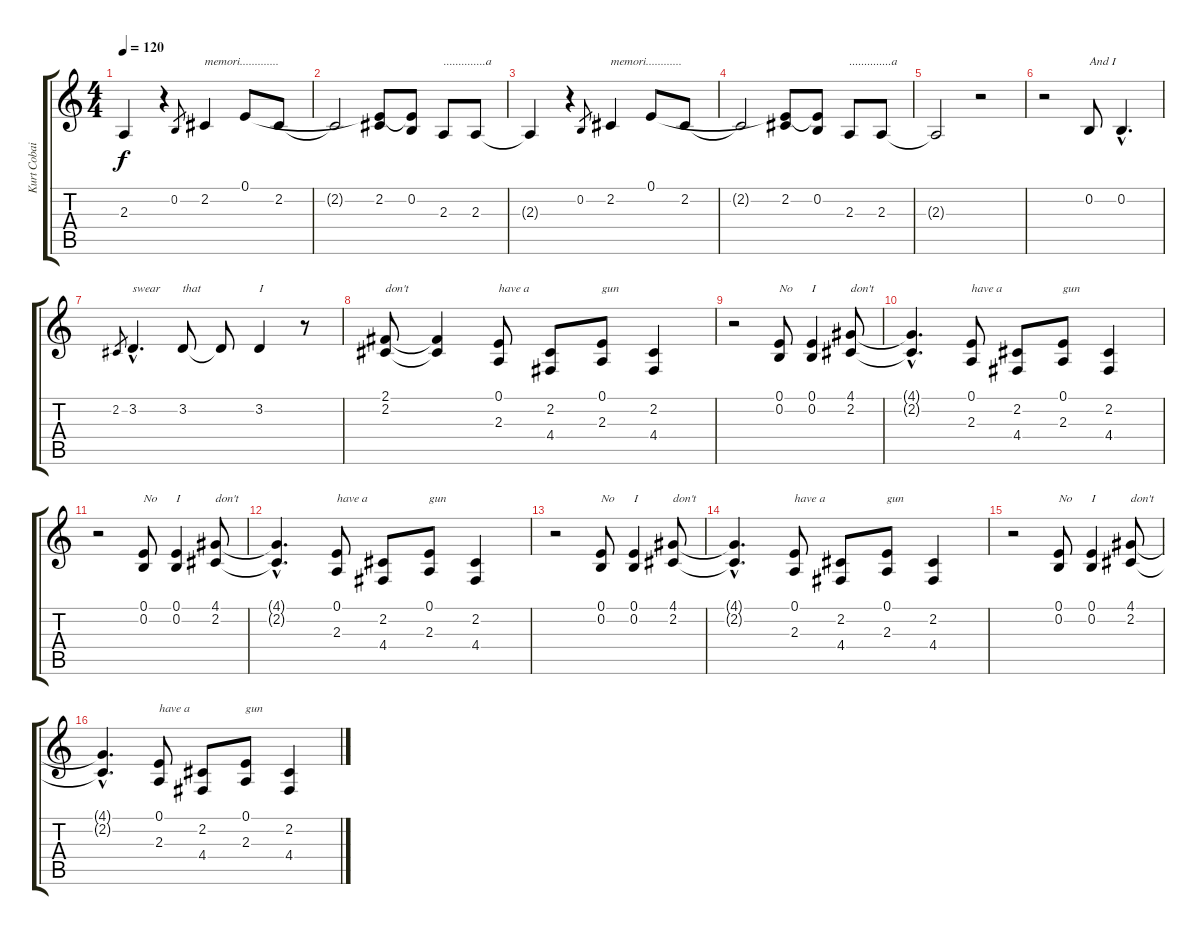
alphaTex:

\track ("Kurt Cobain : Voice" "Kurt Cobai") {instrument tenorsax}
\staff {score tabs}
\tuning (E4 B3 G3 D3 A2 E2) {hide}
\ts (4 4)
\tempo 120
\clef g2
\ks c
2.3{t}.4{dy f} r.4 0.2.8{gr} 2.2.4{txt "memori............."} 0.1.8 2.2.8 |
2.2{t}.2 (0.1{t} 2.2).8 (0.1{t} 0.2).8 2.3.8{txt "..............a"} 2.3.8 |
2.3{t}.4 r.4 0.2.8{gr} 2.2.4{txt "memori............"} 0.1.8 2.2.8 |
2.2{t}.2 (0.1{t} 2.2).8 (0.1{t} 0.2).8 2.3.8{txt "..............a"} 2.3.8 |
2.3{t}.2 r.2 |
r.2 0.2.8{txt "And I"} 0.2{hac}.4{d} |
2.2.8{gr} 3.2{hac}.4{d txt "swear"} 3.2.8{txt "that"} 3.2{t}.8 3.2.4{txt "I"} r.8 |
(2.1 2.2).8{txt "don't"} (2.1{t} 2.2{t}).4 (0.1 2.3).8{txt "have a"} (2.2 4.4).8 (0.1 2.3).8{txt "gun"} (2.2 4.4).4 |
r.2 (0.1 0.2).8{txt "No"} (0.1 0.2).4{txt "I"} (4.1 2.2).8{txt "don't"} |
(4.1{hac t} 2.2{hac t}).4{d} (0.1 2.3).8{txt "have a"} (2.2 4.4).8 (0.1 2.3).8{txt "gun"} (2.2 4.4).4 |
r.2 (0.1 0.2).8{txt "No"} (0.1 0.2).4{txt "I"} (4.1 2.2).8{txt "don't"} |
(4.1{hac t} 2.2{hac t}).4{d} (0.1 2.3).8{txt "have a"} (2.2 4.4).8 (0.1 2.3).8{txt "gun"} (2.2 4.4).4 |
r.2 (0.1 0.2).8{txt "No "} (0.1 0.2).4{txt "I"} (4.1 2.2).8{txt "don't"} |
(4.1{hac t} 2.2{hac t}).4{d} (0.1 2.3).8{txt "have a"} (2.2 4.4).8 (0.1 2.3).8{txt "gun"} (2.2 4.4).4 |
r.2 (0.1 0.2).8{txt "No"} (0.1 0.2).4{txt "I"} (4.1 2.2).8{txt "don't"} |
(4.1{hac t} 2.2{hac t}).4{d} (0.1 2.3).8{txt "have a"} (2.2 4.4).8 (0.1 2.3).8{txt "gun"} (2.2 4.4).4
